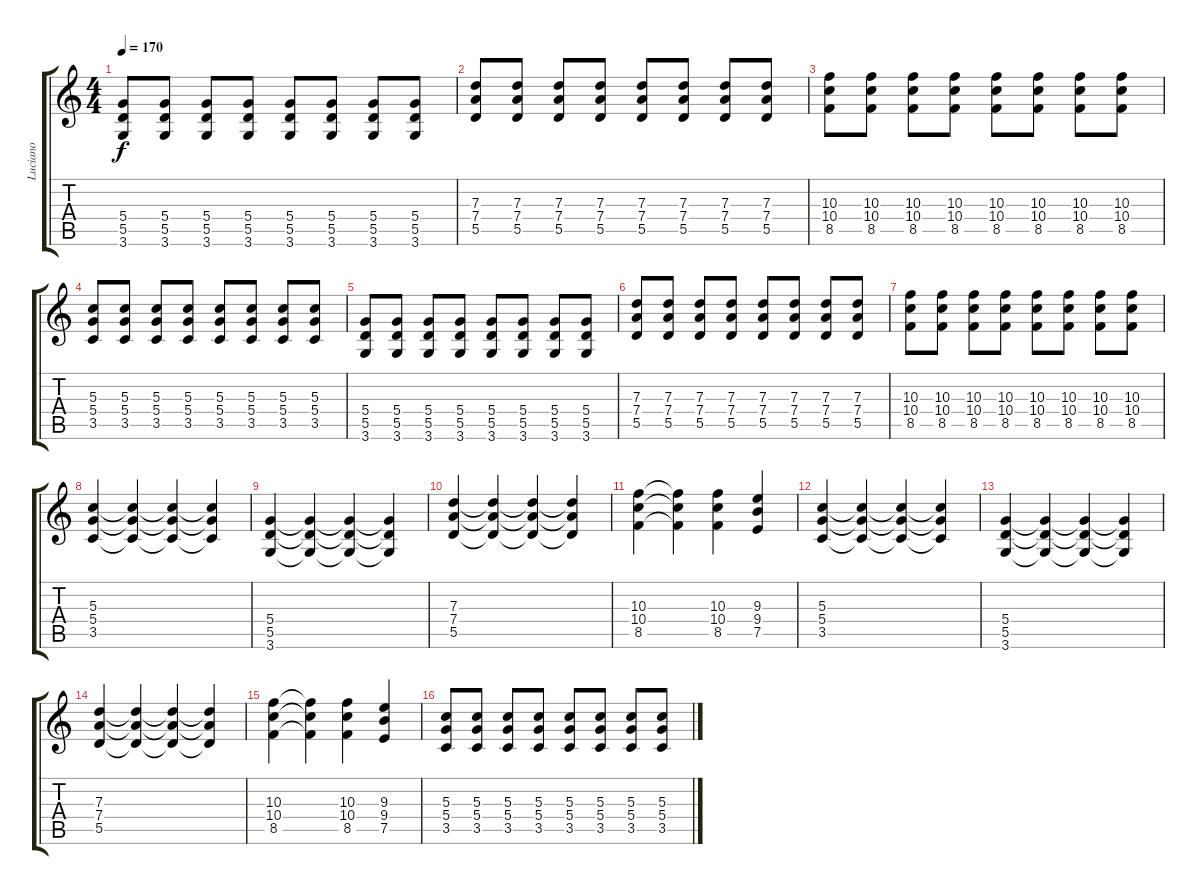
\track ("Luciano" "Luciano") {instrument overdrivenguitar}
\staff {score tabs}
\tuning (E4 B3 G3 D3 A2 E2) {hide}
\ts (4 4)
\tempo 170
\clef g2
\ks c
(5.4 5.5 3.6).8{dy f} (5.4 5.5 3.6).8 (5.4 5.5 3.6).8 (5.4 5.5 3.6).8 (5.4 5.5 3.6).8 (5.4 5.5 3.6).8 (5.4 5.5 3.6).8 (5.4 5.5 3.6).8 |
(7.3 7.4 5.5).8 (7.3 7.4 5.5).8 (7.3 7.4 5.5).8 (7.3 7.4 5.5).8 (7.3 7.4 5.5).8 (7.3 7.4 5.5).8 (7.3 7.4 5.5).8 (7.3 7.4 5.5).8 |
(10.3 10.4 8.5).8 (10.3 10.4 8.5).8 (10.3 10.4 8.5).8 (10.3 10.4 8.5).8 (10.3 10.4 8.5).8 (10.3 10.4 8.5).8 (10.3 10.4 8.5).8 (10.3 10.4 8.5).8 |
(5.3 5.4 3.5).8 (5.3 5.4 3.5).8 (5.3 5.4 3.5).8 (5.3 5.4 3.5).8 (5.3 5.4 3.5).8 (5.3 5.4 3.5).8 (5.3 5.4 3.5).8 (5.3 5.4 3.5).8 |
(5.4 5.5 3.6).8 (5.4 5.5 3.6).8 (5.4 5.5 3.6).8 (5.4 5.5 3.6).8 (5.4 5.5 3.6).8 (5.4 5.5 3.6).8 (5.4 5.5 3.6).8 (5.4 5.5 3.6).8 |
(7.3 7.4 5.5).8 (7.3 7.4 5.5).8 (7.3 7.4 5.5).8 (7.3 7.4 5.5).8 (7.3 7.4 5.5).8 (7.3 7.4 5.5).8 (7.3 7.4 5.5).8 (7.3 7.4 5.5).8 |
(10.3 10.4 8.5).8 (10.3 10.4 8.5).8 (10.3 10.4 8.5).8 (10.3 10.4 8.5).8 (10.3 10.4 8.5).8 (10.3 10.4 8.5).8 (10.3 10.4 8.5).8 (10.3 10.4 8.5).8 |
(5.3 5.4 3.5).4 (5.3{t} 5.4{t} 3.5{t}).4 (5.3{t} 5.4{t} 3.5{t}).4 (5.3{t} 5.4{t} 3.5{t}).4 |
(5.4 5.5 3.6).4 (5.4{t} 5.5{t} 3.6{t}).4 (5.4{t} 5.5{t} 3.6{t}).4 (5.4{t} 5.5{t} 3.6{t}).4 |
(7.3 7.4 5.5).4 (7.3{t} 7.4{t} 5.5{t}).4 (7.3{t} 7.4{t} 5.5{t}).4 (7.3{t} 7.4{t} 5.5{t}).4 |
(10.3 10.4 8.5).4 (10.3{t} 10.4{t} 8.5{t}).4 (10.3 10.4 8.5).4 (9.3 9.4 7.5).4 |
(5.3 5.4 3.5).4 (5.3{t} 5.4{t} 3.5{t}).4 (5.3{t} 5.4{t} 3.5{t}).4 (5.3{t} 5.4{t} 3.5{t}).4 |
(5.4 5.5 3.6).4 (5.4{t} 5.5{t} 3.6{t}).4 (5.4{t} 5.5{t} 3.6{t}).4 (5.4{t} 5.5{t} 3.6{t}).4 |
(7.3 7.4 5.5).4 (7.3{t} 7.4{t} 5.5{t}).4 (7.3{t} 7.4{t} 5.5{t}).4 (7.3{t} 7.4{t} 5.5{t}).4 |
(10.3 10.4 8.5).4 (10.3{t} 10.4{t} 8.5{t}).4 (10.3 10.4 8.5).4 (9.3 9.4 7.5).4 |
(5.3 5.4 3.5).8 (5.3 5.4 3.5).8 (5.3 5.4 3.5).8 (5.3 5.4 3.5).8 (5.3 5.4 3.5).8 (5.3 5.4 3.5).8 (5.3 5.4 3.5).8 (5.3 5.4 3.5).8
